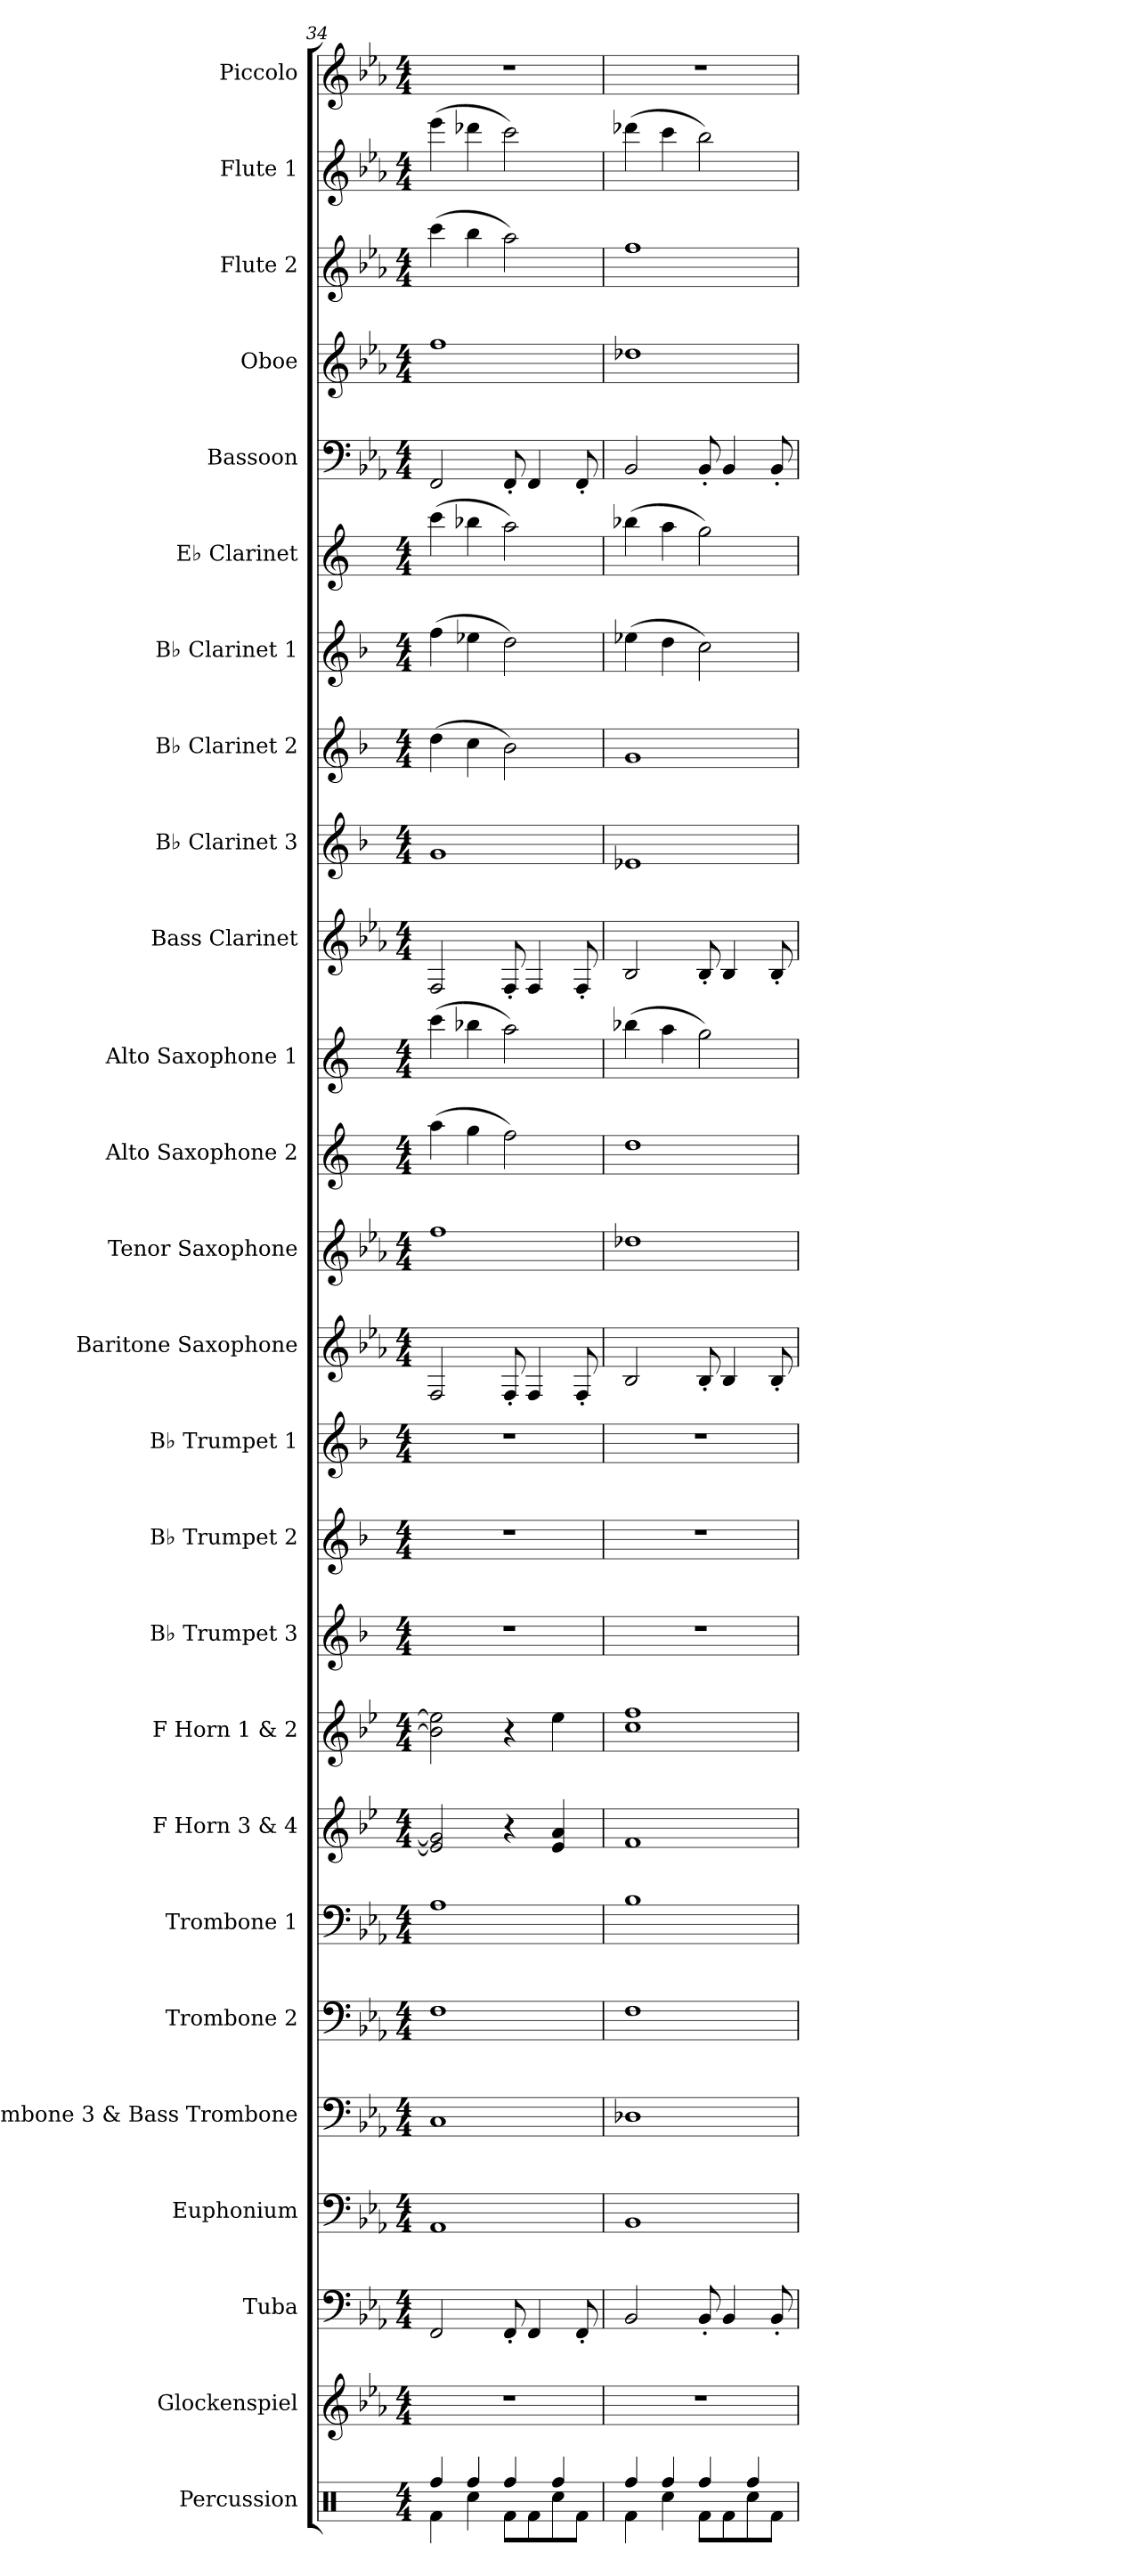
**kern	**kern	**kern	**kern	**kern	**kern	**kern	**kern	**kern	**kern	**kern	**kern	**kern	**kern	**kern	**kern	**kern	**kern	**kern	**kern	**kern	**kern	**kern	**kern	**kern	**kern
*part26	*part25	*part24	*part23	*part22	*part21	*part20	*part19	*part18	*part17	*part16	*part15	*part14	*part13	*part12	*part11	*part10	*part9	*part8	*part7	*part6	*part5	*part4	*part3	*part2	*part1
*staff26	*staff25	*staff24	*staff23	*staff22	*staff21	*staff20	*staff19	*staff18	*staff17	*staff16	*staff15	*staff14	*staff13	*staff12	*staff11	*staff10	*staff9	*staff8	*staff7	*staff6	*staff5	*staff4	*staff3	*staff2	*staff1
*I"Percussion	*I"Glockenspiel	*I"Tuba	*I"Euphonium	*I"Trombone 3 &amp; Bass Trombone	*I"Trombone 2	*I"Trombone 1	*I"F Horn 3 &amp; 4	*I"F Horn 1 &amp; 2	*I"B♭ Trumpet 3	*I"B♭ Trumpet 2	*I"B♭ Trumpet 1	*I"Baritone Saxophone	*I"Tenor Saxophone	*I"Alto Saxophone 2	*I"Alto Saxophone 1	*I"Bass Clarinet	*I"B♭ Clarinet 3	*I"B♭ Clarinet 2	*I"B♭ Clarinet 1	*I"E♭ Clarinet	*I"Bassoon	*I"Oboe	*I"Flute 2	*I"Flute 1	*I"Piccolo
*I'Perc.	*I'Glk.	*I'Tba.	*I'Euph.	*I'Tbn. 3 B. Tbn.	*I'Tbn. 2	*I'Tbn. 1	*I'F Hn. 3 4	*I'F Hn. 1 2	*I'B♭ Tpt. 3	*I'B♭ Tpt. 2	*I'B♭ Tpt. 1	*I'Bar. Sax.	*I'T. Sax.	*I'A. Sax. 2	*I'A. Sax. 1	*I'B. Cl.	*I'B♭ Cl. 3	*I'B♭ Cl. 2	*I'B♭ Cl. 1	*I'E♭ Cl.	*I'Bsn.	*I'Ob.	*I'Fl. 2	*I'Fl. 1	*I'Picc.
*clefX	*clefG2	*clefF4	*clefF4	*clefF4	*clefF4	*clefF4	*clefG2	*clefG2	*clefG2	*clefG2	*clefG2	*clefG2	*clefG2	*clefG2	*clefG2	*clefG2	*clefG2	*clefG2	*clefG2	*clefG2	*clefF4	*clefG2	*clefG2	*clefG2	*clefG2
*	*ITrd-14c-24	*	*	*	*	*	*ITrd4c7	*ITrd4c7	*ITrd1c2	*ITrd1c2	*ITrd1c2	*ITrd12c21	*ITrd8c14	*ITrd5c9	*ITrd5c9	*ITrd8c14	*ITrd1c2	*ITrd1c2	*ITrd1c2	*ITrd-2c-3	*	*	*	*	*ITrd-7c-12
*k[]	*k[b-e-a-]	*k[b-e-a-]	*k[b-e-a-]	*k[b-e-a-]	*k[b-e-a-]	*k[b-e-a-]	*k[b-e-a-]	*k[b-e-a-]	*k[b-e-a-]	*k[b-e-a-]	*k[b-e-a-]	*k[b-e-a-]	*k[b-e-a-]	*k[b-e-a-]	*k[b-e-a-]	*k[b-e-a-]	*k[b-e-a-]	*k[b-e-a-]	*k[b-e-a-]	*k[b-e-a-]	*k[b-e-a-]	*k[b-e-a-]	*k[b-e-a-]	*k[b-e-a-]	*k[b-e-a-]
*M4/4	*M4/4	*M4/4	*M4/4	*M4/4	*M4/4	*M4/4	*M4/4	*M4/4	*M4/4	*M4/4	*M4/4	*M4/4	*M4/4	*M4/4	*M4/4	*M4/4	*M4/4	*M4/4	*M4/4	*M4/4	*M4/4	*M4/4	*M4/4	*M4/4	*M4/4
=34	=34	=34	=34	=34	=34	=34	=34	=34	=34	=34	=34	=34	=34	=34	=34	=34	=34	=34	=34	=34	=34	=34	=34	=34	=34
*^	*	*	*	*	*	*	*	*	*	*	*	*	*	*	*	*	*	*	*	*	*	*	*	*	*
4Rff/	4Rf\	1r	2FF/	1AA-	1C	1F	1A-	2A-/] 2c/]	2e-\] 2a-\]	1r	1r	1r	2FF/	1f	(4cc\	(4ee-\	2FF/	1f	(4cc\	(4ee-\	(4eee-\	2FF/	1ff	(4ccc\	(4eee-\	1r
4Rff/	4Rcc\	.	.	.	.	.	.	.	.	.	.	.	.	.	4b-\	4dd-X\	.	.	4b-\	4dd-X\	4ddd-X\	.	.	4bb-\	4ddd-X\	.
4Rff/	8Rf\L	.	8FF'/	.	.	.	.	4r	4r	.	.	.	8FF'/	.	2a-\)	2cc\)	8FF'/	.	2a-\)	2cc\)	2ccc\)	8FF'/	.	2aa-\)	2ccc\)	.
.	8Rf\	.	4FF/	.	.	.	.	.	.	.	.	.	4FF/	.	.	.	4FF/	.	.	.	.	4FF/	.	.	.	.
4Rff/	8Rcc\	.	.	.	.	.	.	4A-/ 4d/	4a-\	.	.	.	.	.	.	.	.	.	.	.	.	.	.	.	.	.
.	8Rf\J	.	8FF'/	.	.	.	.	.	.	.	.	.	8FF'/	.	.	.	8FF'/	.	.	.	.	8FF'/	.	.	.	.
=35	=35	=35	=35	=35	=35	=35	=35	=35	=35	=35	=35	=35	=35	=35	=35	=35	=35	=35	=35	=35	=35	=35	=35	=35	=35	=35
4Rff/	4Rf\	1r	2BB-/	1BB-	1D-X	1F	1B-	1B-	1f 1b-	1r	1r	1r	2BB-/	1d-X	1f	(4dd-X\	2BB-/	1d-X	1f	(4dd-X\	(4ddd-X\	2BB-/	1dd-X	1ff	(4ddd-X\	1r
4Rff/	4Rcc\	.	.	.	.	.	.	.	.	.	.	.	.	.	.	4cc\	.	.	.	4cc\	4ccc\	.	.	.	4ccc\	.
4Rff/	8Rf\L	.	8BB-'/	.	.	.	.	.	.	.	.	.	8BB-'/	.	.	2b-\)	8BB-'/	.	.	2b-\)	2bb-\)	8BB-'/	.	.	2bb-\)	.
.	8Rf\	.	4BB-/	.	.	.	.	.	.	.	.	.	4BB-/	.	.	.	4BB-/	.	.	.	.	4BB-/	.	.	.	.
4Rff/	8Rcc\	.	.	.	.	.	.	.	.	.	.	.	.	.	.	.	.	.	.	.	.	.	.	.	.	.
.	8Rf\J	.	8BB-'/	.	.	.	.	.	.	.	.	.	8BB-'/	.	.	.	8BB-'/	.	.	.	.	8BB-'/	.	.	.	.
*v	*v	*	*	*	*	*	*	*	*	*	*	*	*	*	*	*	*	*	*	*	*	*	*	*	*	*
=	=	=	=	=	=	=	=	=	=	=	=	=	=	=	=	=	=	=	=	=	=	=	=	=	=
*-	*-	*-	*-	*-	*-	*-	*-	*-	*-	*-	*-	*-	*-	*-	*-	*-	*-	*-	*-	*-	*-	*-	*-	*-	*-
